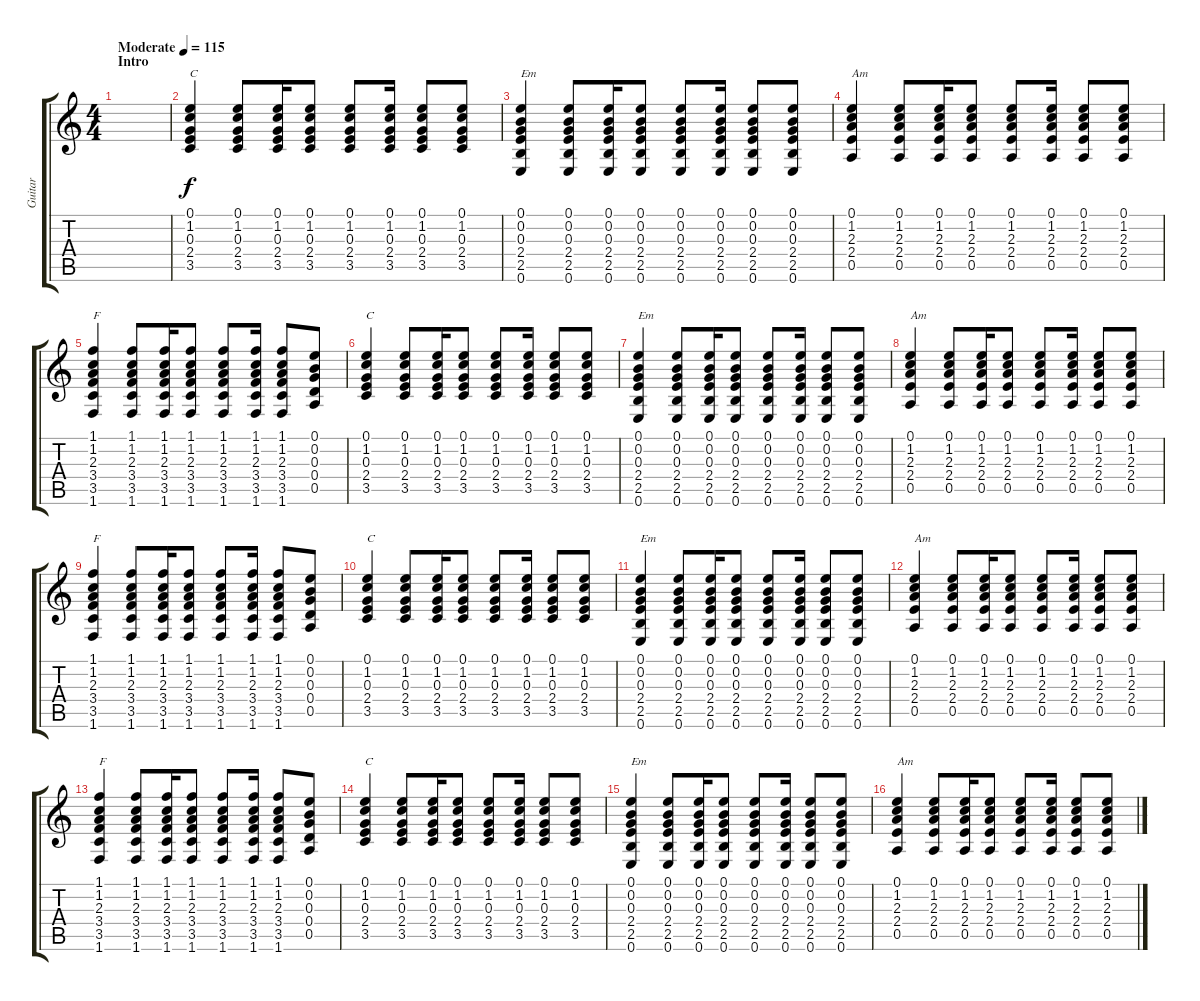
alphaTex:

\track ("Guitar" "Guitar") {instrument acousticguitarsteel}
\staff {score tabs}
\tuning (E4 B3 G3 D3 A2 E2) {hide}
\ts (4 4)
\section ("" "Intro")
\tempo (115 "Moderate")
\clef g2
\ks c
|
(0.1 1.2 0.3 2.4 3.5).4{txt "C"} (0.1 1.2 0.3 2.4 3.5).8 (0.1 1.2 0.3 2.4 3.5).16 (0.1 1.2 0.3 2.4 3.5).8 (0.1 1.2 0.3 2.4 3.5).8 (0.1 1.2 0.3 2.4 3.5).16 (0.1 1.2 0.3 2.4 3.5).8 (0.1 1.2 0.3 2.4 3.5).8 |
(0.1 0.2 0.3 2.4 2.5 0.6).4{txt "Em"} (0.1 0.2 0.3 2.4 2.5 0.6).8 (0.1 0.2 0.3 2.4 2.5 0.6).16 (0.1 0.2 0.3 2.4 2.5 0.6).8 (0.1 0.2 0.3 2.4 2.5 0.6).8 (0.1 0.2 0.3 2.4 2.5 0.6).16 (0.1 0.2 0.3 2.4 2.5 0.6).8 (0.1 0.2 0.3 2.4 2.5 0.6).8 |
(0.1 1.2 2.3 2.4 0.5).4{txt "Am"} (0.1 1.2 2.3 2.4 0.5).8 (0.1 1.2 2.3 2.4 0.5).16 (0.1 1.2 2.3 2.4 0.5).8 (0.1 1.2 2.3 2.4 0.5).8 (0.1 1.2 2.3 2.4 0.5).16 (0.1 1.2 2.3 2.4 0.5).8 (0.1 1.2 2.3 2.4 0.5).8 |
(1.1 1.2 2.3 3.4 3.5 1.6).4{txt "F"} (1.1 1.2 2.3 3.4 3.5 1.6).8 (1.1 1.2 2.3 3.4 3.5 1.6).16 (1.1 1.2 2.3 3.4 3.5 1.6).8 (1.1 1.2 2.3 3.4 3.5 1.6).8 (1.1 1.2 2.3 3.4 3.5 1.6).16 (1.1 1.2 2.3 3.4 3.5 1.6).8 (0.1 0.2 0.3 0.4 0.5).8 |
(0.1 1.2 0.3 2.4 3.5).4{txt "C"} (0.1 1.2 0.3 2.4 3.5).8 (0.1 1.2 0.3 2.4 3.5).16 (0.1 1.2 0.3 2.4 3.5).8 (0.1 1.2 0.3 2.4 3.5).8 (0.1 1.2 0.3 2.4 3.5).16 (0.1 1.2 0.3 2.4 3.5).8 (0.1 1.2 0.3 2.4 3.5).8 |
(0.1 0.2 0.3 2.4 2.5 0.6).4{txt "Em"} (0.1 0.2 0.3 2.4 2.5 0.6).8 (0.1 0.2 0.3 2.4 2.5 0.6).16 (0.1 0.2 0.3 2.4 2.5 0.6).8 (0.1 0.2 0.3 2.4 2.5 0.6).8 (0.1 0.2 0.3 2.4 2.5 0.6).16 (0.1 0.2 0.3 2.4 2.5 0.6).8 (0.1 0.2 0.3 2.4 2.5 0.6).8 |
(0.1 1.2 2.3 2.4 0.5).4{txt "Am"} (0.1 1.2 2.3 2.4 0.5).8 (0.1 1.2 2.3 2.4 0.5).16 (0.1 1.2 2.3 2.4 0.5).8 (0.1 1.2 2.3 2.4 0.5).8 (0.1 1.2 2.3 2.4 0.5).16 (0.1 1.2 2.3 2.4 0.5).8 (0.1 1.2 2.3 2.4 0.5).8 |
(1.1 1.2 2.3 3.4 3.5 1.6).4{txt "F"} (1.1 1.2 2.3 3.4 3.5 1.6).8 (1.1 1.2 2.3 3.4 3.5 1.6).16 (1.1 1.2 2.3 3.4 3.5 1.6).8 (1.1 1.2 2.3 3.4 3.5 1.6).8 (1.1 1.2 2.3 3.4 3.5 1.6).16 (1.1 1.2 2.3 3.4 3.5 1.6).8 (0.1 0.2 0.3 0.4 0.5).8 |
(0.1 1.2 0.3 2.4 3.5).4{txt "C"} (0.1 1.2 0.3 2.4 3.5).8 (0.1 1.2 0.3 2.4 3.5).16 (0.1 1.2 0.3 2.4 3.5).8 (0.1 1.2 0.3 2.4 3.5).8 (0.1 1.2 0.3 2.4 3.5).16 (0.1 1.2 0.3 2.4 3.5).8 (0.1 1.2 0.3 2.4 3.5).8 |
(0.1 0.2 0.3 2.4 2.5 0.6).4{txt "Em"} (0.1 0.2 0.3 2.4 2.5 0.6).8 (0.1 0.2 0.3 2.4 2.5 0.6).16 (0.1 0.2 0.3 2.4 2.5 0.6).8 (0.1 0.2 0.3 2.4 2.5 0.6).8 (0.1 0.2 0.3 2.4 2.5 0.6).16 (0.1 0.2 0.3 2.4 2.5 0.6).8 (0.1 0.2 0.3 2.4 2.5 0.6).8 |
(0.1 1.2 2.3 2.4 0.5).4{txt "Am"} (0.1 1.2 2.3 2.4 0.5).8 (0.1 1.2 2.3 2.4 0.5).16 (0.1 1.2 2.3 2.4 0.5).8 (0.1 1.2 2.3 2.4 0.5).8 (0.1 1.2 2.3 2.4 0.5).16 (0.1 1.2 2.3 2.4 0.5).8 (0.1 1.2 2.3 2.4 0.5).8 |
(1.1 1.2 2.3 3.4 3.5 1.6).4{txt "F"} (1.1 1.2 2.3 3.4 3.5 1.6).8 (1.1 1.2 2.3 3.4 3.5 1.6).16 (1.1 1.2 2.3 3.4 3.5 1.6).8 (1.1 1.2 2.3 3.4 3.5 1.6).8 (1.1 1.2 2.3 3.4 3.5 1.6).16 (1.1 1.2 2.3 3.4 3.5 1.6).8 (0.1 0.2 0.3 0.4 0.5).8 |
(0.1 1.2 0.3 2.4 3.5).4{txt "C"} (0.1 1.2 0.3 2.4 3.5).8 (0.1 1.2 0.3 2.4 3.5).16 (0.1 1.2 0.3 2.4 3.5).8 (0.1 1.2 0.3 2.4 3.5).8 (0.1 1.2 0.3 2.4 3.5).16 (0.1 1.2 0.3 2.4 3.5).8 (0.1 1.2 0.3 2.4 3.5).8 |
(0.1 0.2 0.3 2.4 2.5 0.6).4{txt "Em"} (0.1 0.2 0.3 2.4 2.5 0.6).8 (0.1 0.2 0.3 2.4 2.5 0.6).16 (0.1 0.2 0.3 2.4 2.5 0.6).8 (0.1 0.2 0.3 2.4 2.5 0.6).8 (0.1 0.2 0.3 2.4 2.5 0.6).16 (0.1 0.2 0.3 2.4 2.5 0.6).8 (0.1 0.2 0.3 2.4 2.5 0.6).8 |
(0.1 1.2 2.3 2.4 0.5).4{txt "Am"} (0.1 1.2 2.3 2.4 0.5).8 (0.1 1.2 2.3 2.4 0.5).16 (0.1 1.2 2.3 2.4 0.5).8 (0.1 1.2 2.3 2.4 0.5).8 (0.1 1.2 2.3 2.4 0.5).16 (0.1 1.2 2.3 2.4 0.5).8 (0.1 1.2 2.3 2.4 0.5).8
